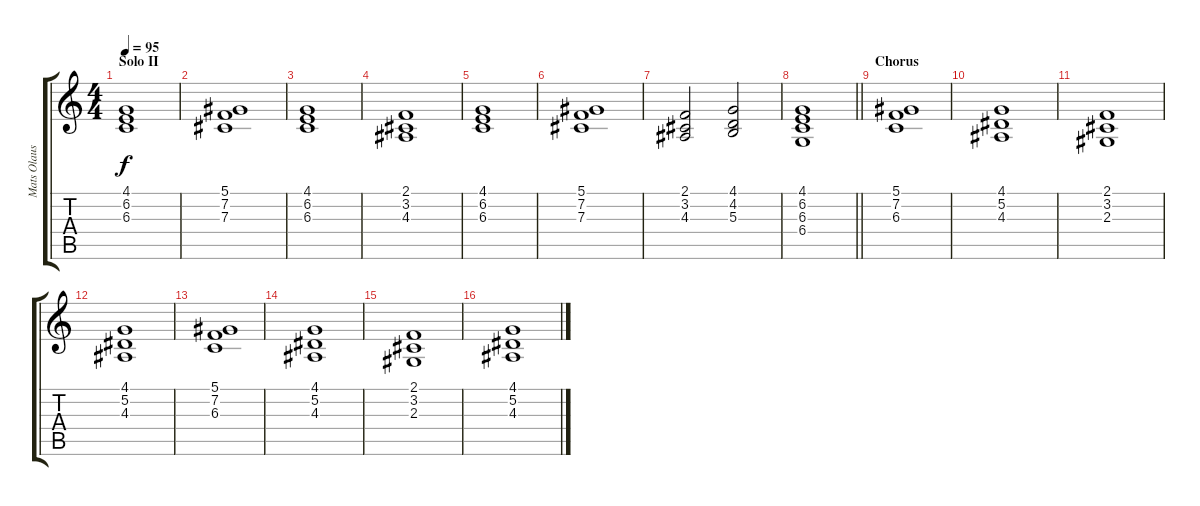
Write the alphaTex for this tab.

\track ("Mats Olausson" "Mats Olaus") {instrument stringensemble1}
\staff {score tabs}
\tuning (Eb4 Bb3 Gb3 Db3 Ab2 Eb2) {hide}
\ts (4 4)
\section ("" "Solo II")
\tempo 95
\clef g2
\ks c
(4.1 6.2 6.3).1{dy f} |
(5.1 7.2 7.3).1 |
(4.1 6.2 6.3).1 |
(2.1 3.2 4.3).1 |
(4.1 6.2 6.3).1 |
(5.1 7.2 7.3).1 |
(2.1 3.2 4.3).2 (4.1 4.2 5.3).2 |
\barLineRight lightlight
(4.1 6.2 6.3 6.4).1 |
\section ("" "Chorus")
(5.1 7.2 6.3).1 |
(4.1 5.2 4.3).1 |
(2.1 3.2 2.3).1 |
(4.1 5.2 4.3).1 |
(5.1 7.2 6.3).1 |
(4.1 5.2 4.3).1 |
(2.1 3.2 2.3).1 |
(4.1 5.2 4.3).1
